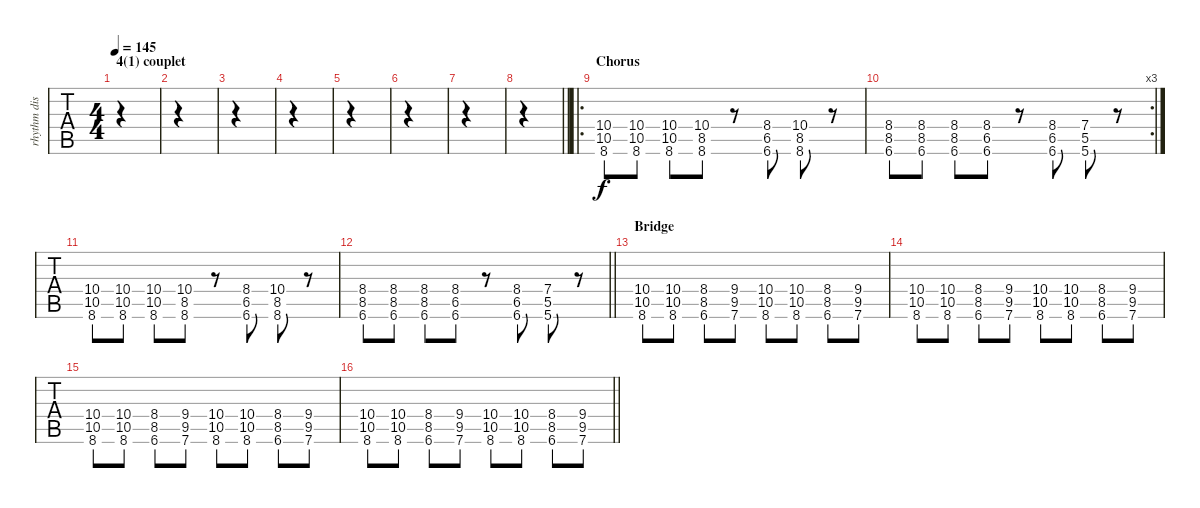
\track ("rhythm dist" "rhythm dis") {instrument distortionguitar}
\staff {tabs}
\tuning (E4 B3 G3 D3 A2 E2) {hide}
\ts (4 4)
\section ("" "4(1) couplet")
\tempo 145
\clef g2
\ks cminor
|
|
|
|
|
|
|
\barLineRight lightlight
|
\ro
\section ("" "Chorus")
(10.4 10.5 8.6).8 (10.4 10.5 8.6).8 (10.4 10.5 8.6).8 (10.4 8.5 8.6).8 r.8 (8.4 6.5 6.6).8 (10.4 8.5 8.6).8 r.8 |
\rc 3
(8.4 8.5 6.6).8 (8.4 8.5 6.6).8 (8.4 8.5 6.6).8 (8.4 6.5 6.6).8 r.8 (8.4 6.5 6.6).8 (7.4 5.5 5.6).8 r.8 |
(10.4 10.5 8.6).8 (10.4 10.5 8.6).8 (10.4 10.5 8.6).8 (10.4 8.5 8.6).8 r.8 (8.4 6.5 6.6).8 (10.4 8.5 8.6).8 r.8 |
\barLineRight lightlight
(8.4 8.5 6.6).8 (8.4 8.5 6.6).8 (8.4 8.5 6.6).8 (8.4 6.5 6.6).8 r.8 (8.4 6.5 6.6).8 (7.4 5.5 5.6).8 r.8 |
\section ("" "Bridge")
(10.4 10.5 8.6).8 (10.4 10.5 8.6).8 (8.4 8.5 6.6).8 (9.4 9.5 7.6).8 (10.4 10.5 8.6).8 (10.4 10.5 8.6).8 (8.4 8.5 6.6).8 (9.4 9.5 7.6).8 |
(10.4 10.5 8.6).8 (10.4 10.5 8.6).8 (8.4 8.5 6.6).8 (9.4 9.5 7.6).8 (10.4 10.5 8.6).8 (10.4 10.5 8.6).8 (8.4 8.5 6.6).8 (9.4 9.5 7.6).8 |
(10.4 10.5 8.6).8 (10.4 10.5 8.6).8 (8.4 8.5 6.6).8 (9.4 9.5 7.6).8 (10.4 10.5 8.6).8 (10.4 10.5 8.6).8 (8.4 8.5 6.6).8 (9.4 9.5 7.6).8 |
\barLineRight lightlight
(10.4 10.5 8.6).8 (10.4 10.5 8.6).8 (8.4 8.5 6.6).8 (9.4 9.5 7.6).8 (10.4 10.5 8.6).8 (10.4 10.5 8.6).8 (8.4 8.5 6.6).8 (9.4 9.5 7.6).8
